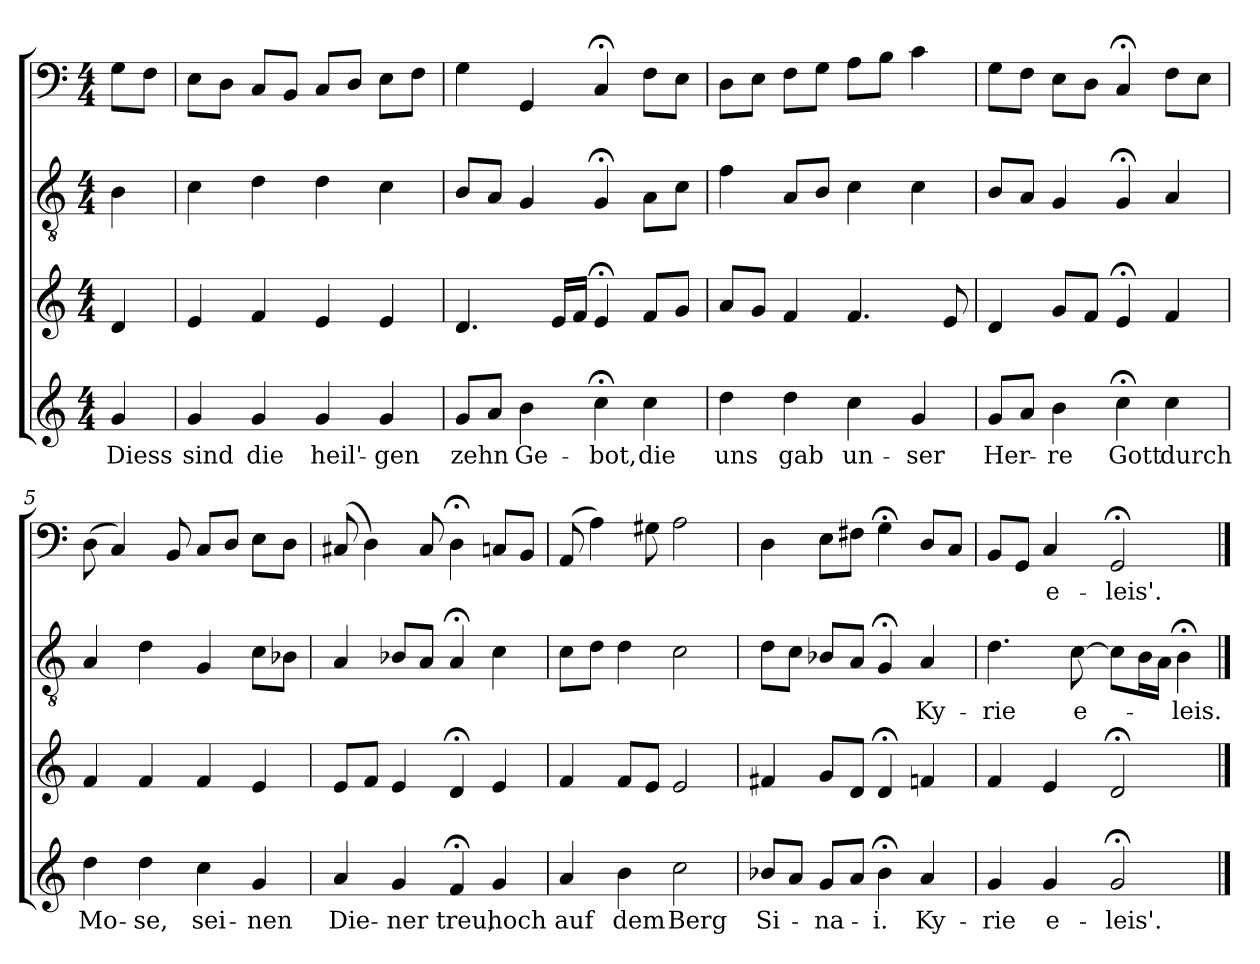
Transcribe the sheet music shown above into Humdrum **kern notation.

**kern	**text	**kern	**kern	**text	**kern	**text
*part4	*part4	*part3	*part2	*part2	*part1	*part1
*staff4	*staff4	*staff3	*staff2	*staff2	*staff1	*staff1
*clefG2	*	*clefG2	*clefGv2	*	*clefF4	*
*k[]	*	*k[]	*k[]	*	*k[]	*
*C:	*	*C:	*C:	*	*C:	*
*M4/4	*	*M4/4	*M4/4	*	*M4/4	*
=	=	=	=	=	=	=
4g	Diess	4d	4B	.	8GL	.
.	.	.	.	.	8FJ	.
=1	=1	=1	=1	=1	=1	=1
4g	sind	4e	4c	.	8EL	.
.	.	.	.	.	8DJ	.
4g	die	4f	4d	.	8CL	.
.	.	.	.	.	8BBJ	.
4g	heil'-	4e	4d	.	8CL	.
.	.	.	.	.	8DJ	.
4g	-gen	4e	4c	.	8EL	.
.	.	.	.	.	8FJ	.
=2	=2	=2	=2	=2	=2	=2
8gL	zehn	4.d	8BL	.	4G	.
8aJ	.	.	8AJ	.	.	.
4b	Ge-	.	4G	.	4GG	.
.	.	16eLL	.	.	.	.
.	.	16fJJ	.	.	.	.
4cc;<	-bot,	4e;<	4G;<	.	4C;<	.
4cc	die	8fL	8AL	.	8FL	.
.	.	8gJ	8cJ	.	8EJ	.
=3	=3	=3	=3	=3	=3	=3
4dd	uns	8aL	4f	.	8DL	.
.	.	8gJ	.	.	8EJ	.
4dd	gab	4f	8AL	.	8FL	.
.	.	.	8BJ	.	8GJ	.
4cc	un-	4.f	4c	.	8AL	.
.	.	.	.	.	8BJ	.
4g	-ser	.	4c	.	4c	.
.	.	8e	.	.	.	.
=4	=4	=4	=4	=4	=4	=4
8gL	Her-	4d	8BL	.	8GL	.
8aJ	.	.	8AJ	.	8FJ	.
4b	-re	8gL	4G	.	8EL	.
.	.	8fJ	.	.	8DJ	.
4cc;<	Gott	4e;<	4G;<	.	4C;<	.
4cc	durch	4f	4A	.	8FL	.
.	.	.	.	.	8EJ	.
=5	=5	=5	=5	=5	=5	=5
4dd	Mo-	4f	4A	.	(8D	.
.	.	.	.	.	4C)	.
4dd	-se,	4f	4d	.	.	.
.	.	.	.	.	8BB	.
4cc	sei-	4f	4G	.	8CL	.
.	.	.	.	.	8DJ	.
4g	-nen	4e	8cL	.	8EL	.
.	.	.	8B-XJ	.	8DJ	.
=6	=6	=6	=6	=6	=6	=6
4a	Die-	8eL	4A	.	(8C#X	.
.	.	8fJ	.	.	4D)	.
4g	-ner	4e	8B-XL	.	.	.
.	.	.	8AJ	.	8C#	.
4f;<	treu,	4d;<	4A;<	.	4D;<	.
4g	hoch	4e	4c	.	8CnL	.
.	.	.	.	.	8BBJ	.
=7	=7	=7	=7	=7	=7	=7
4a	auf	4f	8cL	.	(8AA	.
.	.	.	8dJ	.	4A)	.
4b	dem	8fL	4d	.	.	.
.	.	8eJ	.	.	8G#X	.
2cc	Berg	2e	2c	.	2A	.
=8	=8	=8	=8	=8	=8	=8
8b-XL	Si-	4f#X	8dL	.	4D	.
8aJ	.	.	8cJ	.	.	.
8gL	-na-	8gL	8B-XL	.	8EL	.
8aJ	.	8dJ	8AJ	.	8F#XJ	.
4b-;<	-i.	4d;<	4G;<	.	4G;<	.
4a	Ky-	4fn	4A	Ky-	8DL	.
.	.	.	.	.	8CJ	.
=9	=9	=9	=9	=9	=9	=9
4g	-rie	4f	4.d	-rie	8BBL	.
.	.	.	.	.	8GGJ	.
4g	e-	4e	.	.	4C	e-
.	.	.	[8c	e-	.	.
2g;<	-leis'.	2d;<	8cL]	.	2GG;<	-leis'.
.	.	.	16BL	.	.	.
.	.	.	16AJJ	.	.	.
.	.	.	4B;<	-leis.	.	.
==	==	==	==	==	==	==
*-	*-	*-	*-	*-	*-	*-
